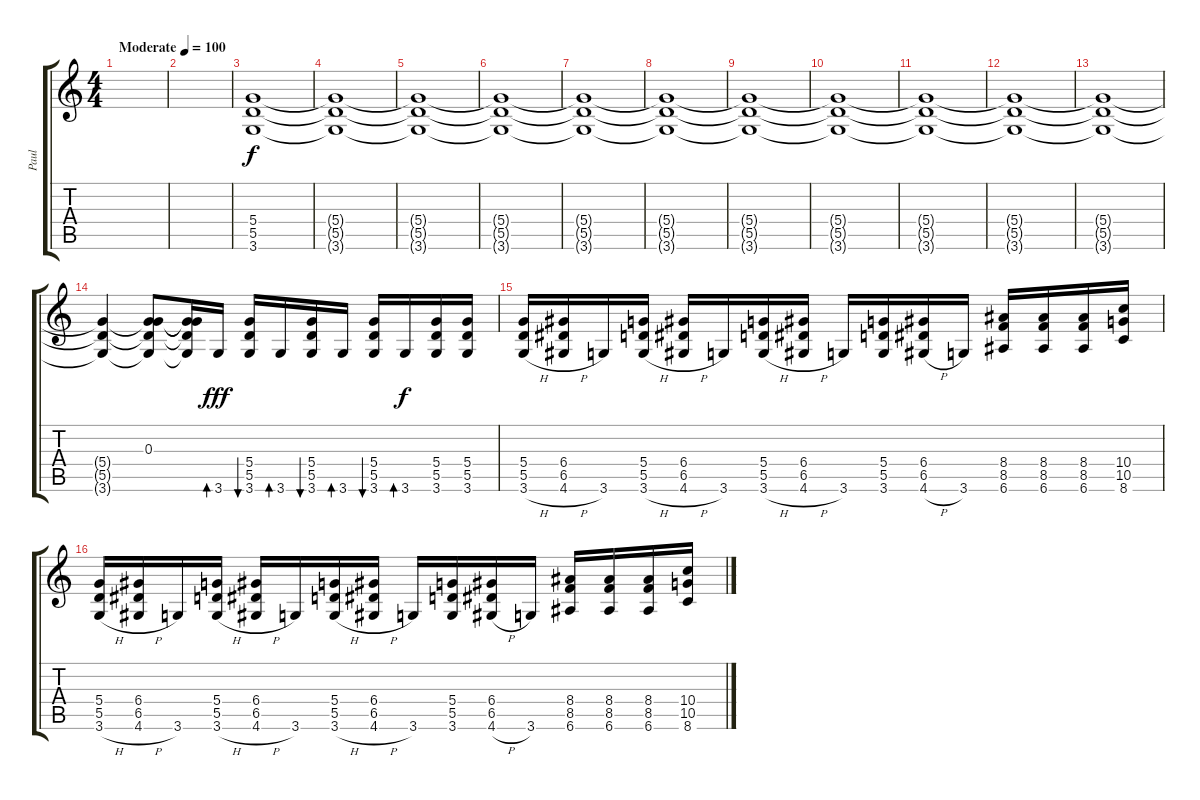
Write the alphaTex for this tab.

\track ("Paul" "Paul") {instrument distortionguitar}
\staff {score tabs}
\tuning (E4 B3 G3 D3 A2 E2) {hide}
\ts (4 4)
\tempo (100 "Moderate")
\clef g2
\ks c
|
|
(5.4 5.5 3.6).1 |
(5.4{t} 5.5{t} 3.6{t}).1{dy f} |
(5.4{t} 5.5{t} 3.6{t}).1 |
(5.4{t} 5.5{t} 3.6{t}).1 |
(5.4{t} 5.5{t} 3.6{t}).1 |
(5.4{t} 5.5{t} 3.6{t}).1 |
(5.4{t} 5.5{t} 3.6{t}).1 |
(5.4{t} 5.5{t} 3.6{t}).1 |
(5.4{t} 5.5{t} 3.6{t}).1 |
(5.4{t} 5.5{t} 3.6{t}).1 |
(5.4{t} 5.5{t} 3.6{t}).1 |
(5.4{t} 5.5{t} 3.6{t}).4 (0.3 5.4{t} 5.5{t} 3.6{t}).8 (0.3{t} 5.4{t} 5.5{t} 3.6{t}).16 3.6.16{bd 60 dy fff} (5.4 5.5 3.6).16{bu 60} 3.6.16{bd 60} (5.4 5.5 3.6).16{bu 60} 3.6.16{bd 60} (5.4 5.5 3.6).16{bu 60} 3.6.16{bd 60 dy f} (5.4 5.5 3.6).16 (5.4 5.5 3.6).16 |
(5.4 5.5 3.6{h}).16 (6.4 6.5 4.6{h}).16 3.6.16 (5.4 5.5 3.6{h}).16 (6.4 6.5 4.6{h}).16 3.6.16 (5.4 5.5 3.6{h}).16 (6.4 6.5 4.6{h}).16 3.6.16 (5.4 5.5 3.6).16 (6.4 6.5 4.6{h}).16 3.6.16 (8.4 8.5 6.6).16 (8.4 8.5 6.6).16 (8.4 8.5 6.6).16 (10.4 10.5 8.6).16 |
(5.4 5.5 3.6{h}).16 (6.4 6.5 4.6{h}).16 3.6.16 (5.4 5.5 3.6{h}).16 (6.4 6.5 4.6{h}).16 3.6.16 (5.4 5.5 3.6{h}).16 (6.4 6.5 4.6{h}).16 3.6.16 (5.4 5.5 3.6).16 (6.4 6.5 4.6{h}).16 3.6.16 (8.4 8.5 6.6).16 (8.4 8.5 6.6).16 (8.4 8.5 6.6).16 (10.4 10.5 8.6).16
